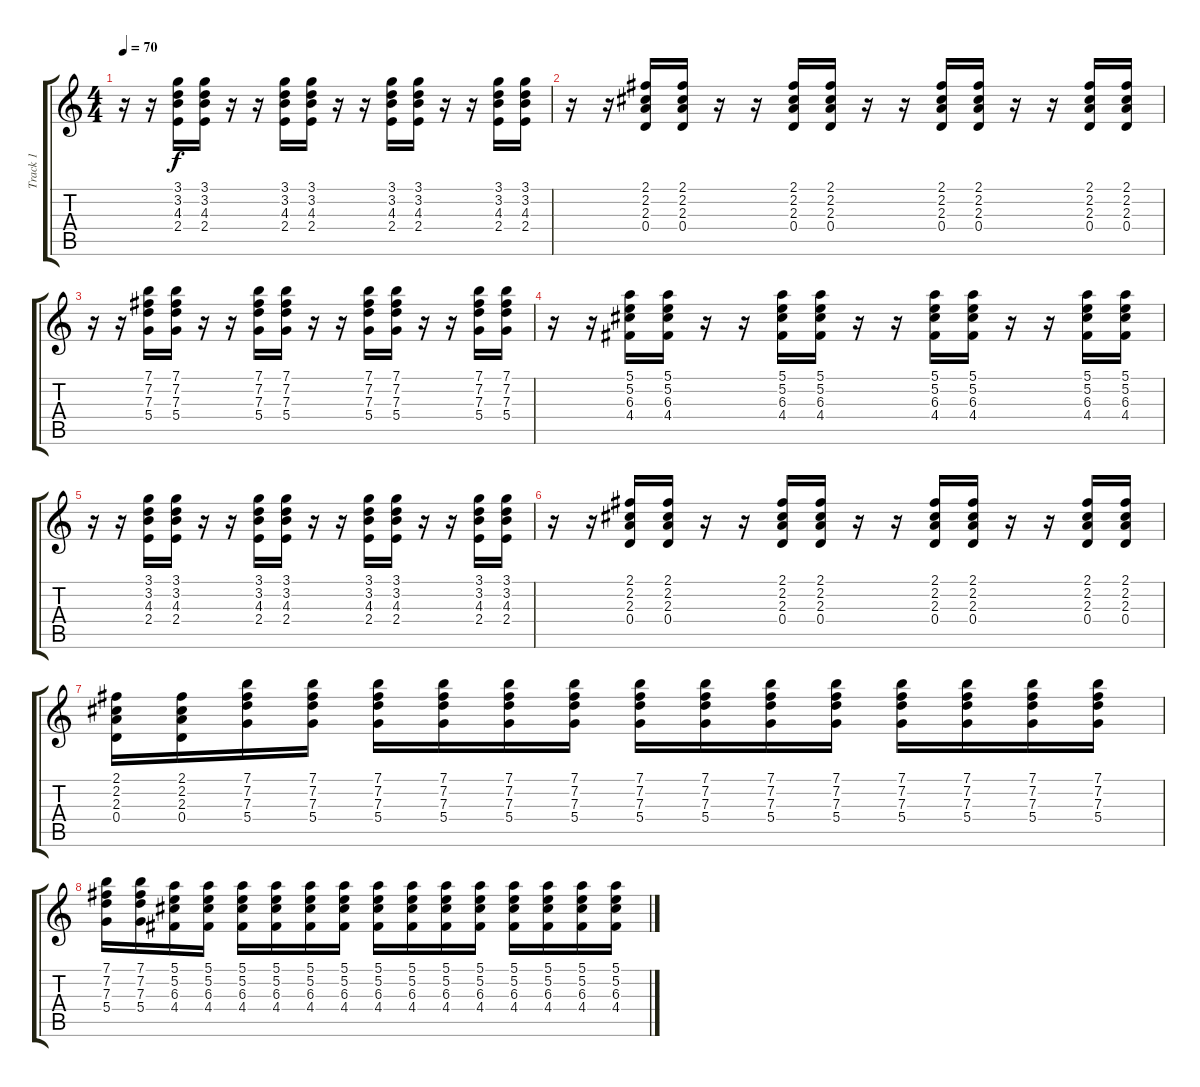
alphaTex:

\track ("Track 1" "Track 1") {instrument distortionguitar}
\staff {score tabs}
\tuning (E4 B3 G3 D3 A2 E2) {hide}
\ts (4 4)
\tempo 70
\clef g2
\ks c
r.16{dy f} r.16 (3.1 3.2 4.3 2.4).16 (3.1 3.2 4.3 2.4).16 r.16 r.16 (3.1 3.2 4.3 2.4).16 (3.1 3.2 4.3 2.4).16 r.16 r.16 (3.1 3.2 4.3 2.4).16 (3.1 3.2 4.3 2.4).16 r.16 r.16 (3.1 3.2 4.3 2.4).16 (3.1 3.2 4.3 2.4).16 |
r.16 r.16 (2.1 2.2 2.3 0.4).16 (2.1 2.2 2.3 0.4).16 r.16 r.16 (2.1 2.2 2.3 0.4).16 (2.1 2.2 2.3 0.4).16 r.16 r.16 (2.1 2.2 2.3 0.4).16 (2.1 2.2 2.3 0.4).16 r.16 r.16 (2.1 2.2 2.3 0.4).16 (2.1 2.2 2.3 0.4).16 |
r.16 r.16 (7.1 7.2 7.3 5.4).16 (7.1 7.2 7.3 5.4).16 r.16 r.16 (7.1 7.2 7.3 5.4).16 (7.1 7.2 7.3 5.4).16 r.16 r.16 (7.1 7.2 7.3 5.4).16 (7.1 7.2 7.3 5.4).16 r.16 r.16 (7.1 7.2 7.3 5.4).16 (7.1 7.2 7.3 5.4).16 |
r.16 r.16 (5.1 5.2 6.3 4.4).16 (5.1 5.2 6.3 4.4).16 r.16 r.16 (5.1 5.2 6.3 4.4).16 (5.1 5.2 6.3 4.4).16 r.16 r.16 (5.1 5.2 6.3 4.4).16 (5.1 5.2 6.3 4.4).16 r.16 r.16 (5.1 5.2 6.3 4.4).16 (5.1 5.2 6.3 4.4).16 |
r.16 r.16 (3.1 3.2 4.3 2.4).16 (3.1 3.2 4.3 2.4).16 r.16 r.16 (3.1 3.2 4.3 2.4).16 (3.1 3.2 4.3 2.4).16 r.16 r.16 (3.1 3.2 4.3 2.4).16 (3.1 3.2 4.3 2.4).16 r.16 r.16 (3.1 3.2 4.3 2.4).16 (3.1 3.2 4.3 2.4).16 |
r.16 r.16 (2.1 2.2 2.3 0.4).16 (2.1 2.2 2.3 0.4).16 r.16 r.16 (2.1 2.2 2.3 0.4).16 (2.1 2.2 2.3 0.4).16 r.16 r.16 (2.1 2.2 2.3 0.4).16 (2.1 2.2 2.3 0.4).16 r.16 r.16 (2.1 2.2 2.3 0.4).16 (2.1 2.2 2.3 0.4).16 |
(2.1 2.2 2.3 0.4).16 (2.1 2.2 2.3 0.4).16 (7.1 7.2 7.3 5.4).16 (7.1 7.2 7.3 5.4).16 (7.1 7.2 7.3 5.4).16 (7.1 7.2 7.3 5.4).16 (7.1 7.2 7.3 5.4).16 (7.1 7.2 7.3 5.4).16 (7.1 7.2 7.3 5.4).16 (7.1 7.2 7.3 5.4).16 (7.1 7.2 7.3 5.4).16 (7.1 7.2 7.3 5.4).16 (7.1 7.2 7.3 5.4).16 (7.1 7.2 7.3 5.4).16 (7.1 7.2 7.3 5.4).16 (7.1 7.2 7.3 5.4).16 |
(7.1 7.2 7.3 5.4).16 (7.1 7.2 7.3 5.4).16 (5.1 5.2 6.3 4.4).16 (5.1 5.2 6.3 4.4).16 (5.1 5.2 6.3 4.4).16 (5.1 5.2 6.3 4.4).16 (5.1 5.2 6.3 4.4).16 (5.1 5.2 6.3 4.4).16 (5.1 5.2 6.3 4.4).16 (5.1 5.2 6.3 4.4).16 (5.1 5.2 6.3 4.4).16 (5.1 5.2 6.3 4.4).16 (5.1 5.2 6.3 4.4).16 (5.1 5.2 6.3 4.4).16 (5.1 5.2 6.3 4.4).16 (5.1 5.2 6.3 4.4).16
